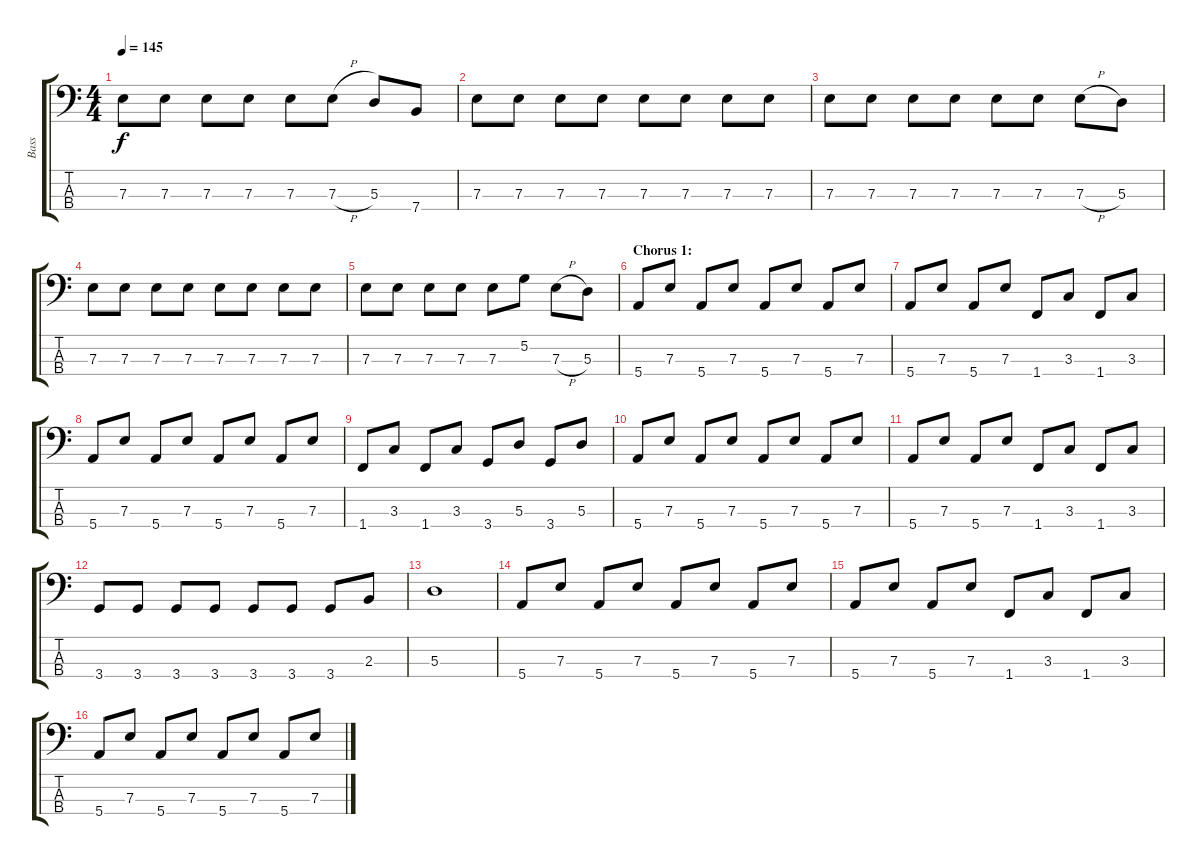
\track ("Bass" "Bass") {instrument electricbasspick}
\staff {score tabs}
\tuning (G2 D2 A1 E1) {hide}
\ts (4 4)
\tempo 145
\clef f4
\ks c
7.3.8{dy f} 7.3.8 7.3.8 7.3.8 7.3.8 7.3{h}.8 5.3.8 7.4.8 |
7.3.8 7.3.8 7.3.8 7.3.8 7.3.8 7.3.8 7.3.8 7.3.8 |
7.3.8 7.3.8 7.3.8 7.3.8 7.3.8 7.3.8 7.3{h}.8 5.3.8 |
7.3.8 7.3.8 7.3.8 7.3.8 7.3.8 7.3.8 7.3.8 7.3.8 |
7.3.8 7.3.8 7.3.8 7.3.8 7.3.8 5.2.8 7.3{h}.8 5.3.8 |
\section ("" "Chorus 1:")
5.4.8 7.3.8 5.4.8 7.3.8 5.4.8 7.3.8 5.4.8 7.3.8 |
5.4.8 7.3.8 5.4.8 7.3.8 1.4.8 3.3.8 1.4.8 3.3.8 |
5.4.8 7.3.8 5.4.8 7.3.8 5.4.8 7.3.8 5.4.8 7.3.8 |
1.4.8 3.3.8 1.4.8 3.3.8 3.4.8 5.3.8 3.4.8 5.3.8 |
5.4.8 7.3.8 5.4.8 7.3.8 5.4.8 7.3.8 5.4.8 7.3.8 |
5.4.8 7.3.8 5.4.8 7.3.8 1.4.8 3.3.8 1.4.8 3.3.8 |
3.4.8 3.4.8 3.4.8 3.4.8 3.4.8 3.4.8 3.4.8 2.3.8 |
5.3.1 |
5.4.8 7.3.8 5.4.8 7.3.8 5.4.8 7.3.8 5.4.8 7.3.8 |
5.4.8 7.3.8 5.4.8 7.3.8 1.4.8 3.3.8 1.4.8 3.3.8 |
5.4.8 7.3.8 5.4.8 7.3.8 5.4.8 7.3.8 5.4.8 7.3.8
